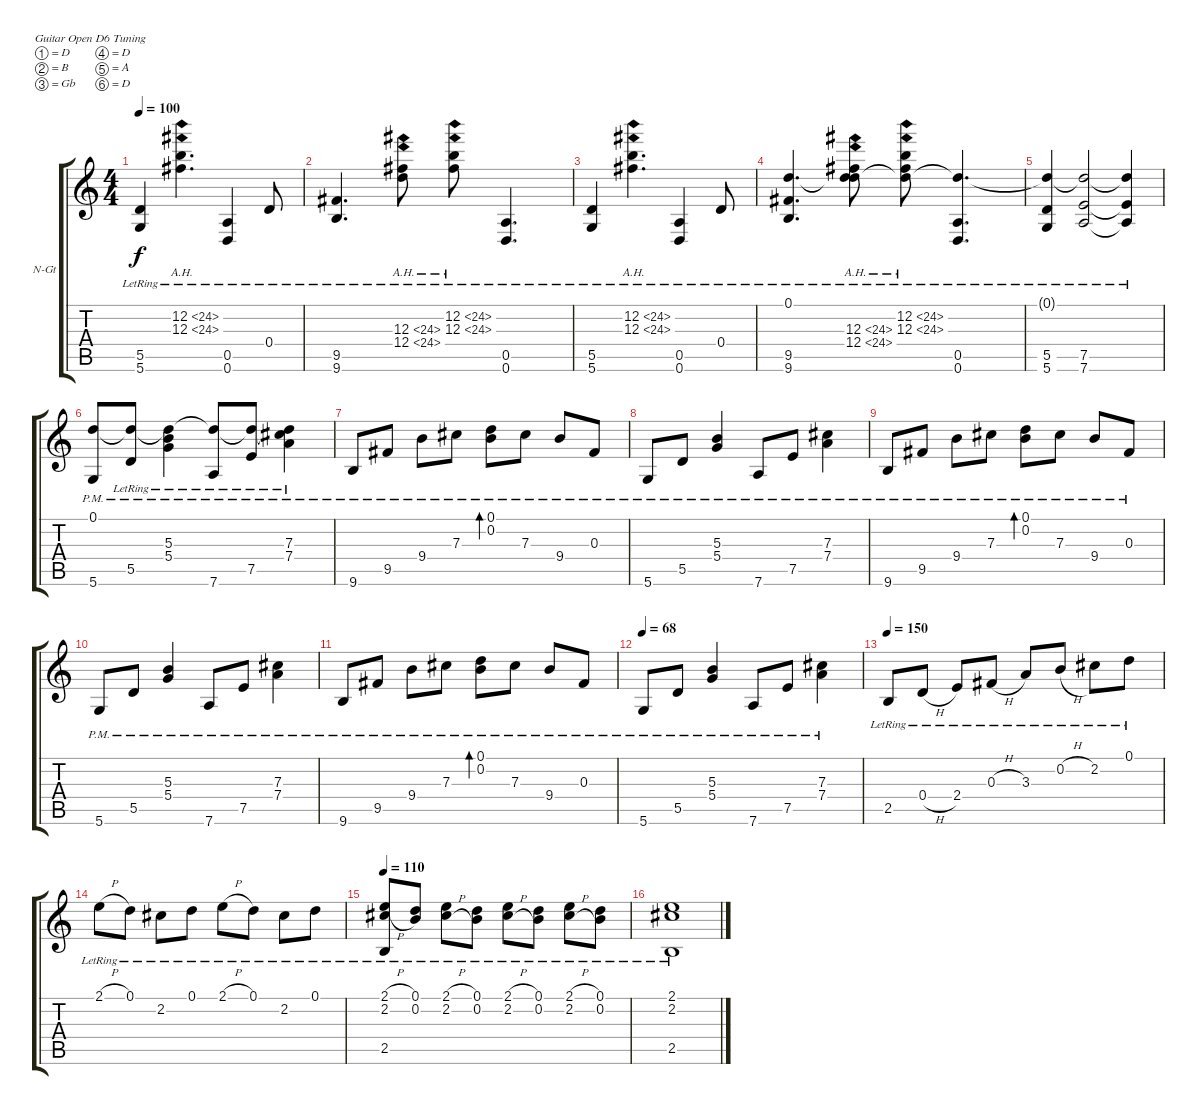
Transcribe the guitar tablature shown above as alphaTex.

\bracketExtendMode groupsimilarinstruments
\firstSystemTrackNameOrientation horizontal
\otherSystemsTrackNameOrientation horizontal
\track ("Òô¹ì 1" "N-Gt") {instrument acousticguitarnylon}
\staff {score tabs}
\tuning (D4 B3 Gb3 D3 A2 D2)
\ts (4 4)
\tempo 100
\clef g2
\ks c
(5.5{lr} 5.6{lr}).4{dy f} (12.2{ah 12 lr} 12.3{ah 12 lr}).4{d} (0.5{lr} 0.6{lr}).4 0.4{lr}.8 |
(9.5{lr} 9.6{lr}).4{d} (12.3{ah 12 lr} 12.4{ah 12 lr}).8 (12.2{ah 12 lr} 12.3{ah 12 lr}).8 (0.5{lr} 0.6{lr}).4{d} |
(5.5{lr} 5.6{lr}).4 (12.2{ah 12 lr} 12.3{ah 12 lr}).4{d} (0.5{lr} 0.6{lr}).4 0.4{lr}.8 |
(9.5{lr} 9.6{lr} 0.1{lr}).4{d} (12.3{ah 12 lr} 12.4{ah 12 lr} 0.1{lr t}).8 (12.2{ah 12 lr} 12.3{ah 12 lr} 0.1{lr t}).8 (0.5{lr} 0.6{lr} 0.1{lr t}).4{d} |
(5.5{lr} 5.6{lr} 0.1{lr t}).4 (7.5{lr} 7.6{lr} 0.1{lr t}).2 (7.5{lr t} 7.6{lr t} 0.1{lr t}).4 |
(5.6{pm} 0.1{pm}).8 (5.5{pm} 0.1{pm lr t}).8 (5.3{pm} 5.4{pm} 0.1{pm lr t}).4 (7.6{pm} 0.1{pm lr t}).8 (7.5{pm} 0.1{pm lr t}).8 (0.1{pm lr t} 7.3{pm} 7.4{pm}).4 |
9.6{pm}.8 9.5{pm}.8 9.4{pm}.8 7.3{pm}.8 (0.1{pm} 0.2{pm}).8{bd 117} 7.3{pm}.8 9.4{pm}.8 0.3{pm}.8 |
5.6{pm}.8 5.5{pm}.8 (5.3{pm} 5.4{pm}).4 7.6{pm}.8 7.5{pm}.8 (7.3{pm} 7.4{pm}).4 |
9.6{pm}.8 9.5{pm}.8 9.4{pm}.8 7.3{pm}.8 (0.1{pm} 0.2{pm}).8{bd 117} 7.3{pm}.8 9.4{pm}.8 0.3{pm}.8 |
5.6{pm}.8 5.5{pm}.8 (5.3{pm} 5.4{pm}).4 7.6{pm}.8 7.5{pm}.8 (7.3{pm} 7.4{pm}).4 |
9.6{pm}.8 9.5{pm}.8 9.4{pm}.8 7.3{pm}.8 (0.1{pm} 0.2{pm}).8{bd 121} 7.3{pm}.8 9.4{pm}.8 0.3{pm}.8 |
\tempo 68
5.6{pm}.8 5.5{pm}.8 (5.3{pm} 5.4{pm}).4 7.6{pm}.8 7.5{pm}.8 (7.3{pm} 7.4{pm}).4 |
\tempo 150
2.5{lr}.8 0.4{h lr}.8 2.4{lr}.8 0.3{h lr}.8 3.3{lr}.8 0.2{h lr}.8 2.2{lr}.8 0.1{lr}.8 |
2.1{h lr}.8 0.1{lr}.8 2.2{lr}.8 0.1{lr}.8 2.1{h lr}.8 0.1{lr}.8 2.2{lr}.8 0.1{lr}.8 |
\tempo 110
(2.1{h lr} 2.2{h lr} 2.5{lr}).8 (0.1{lr} 0.2{lr}).8 (2.1{h lr} 2.2{h lr}).8 (0.1{lr} 0.2{lr}).8 (2.1{h lr} 2.2{h lr}).8 (0.1{lr} 0.2{lr}).8 (2.1{h lr} 2.2{h lr}).8 (0.1{lr} 0.2{lr}).8 |
(2.1{lr} 2.2{lr} 2.5{lr}).1
